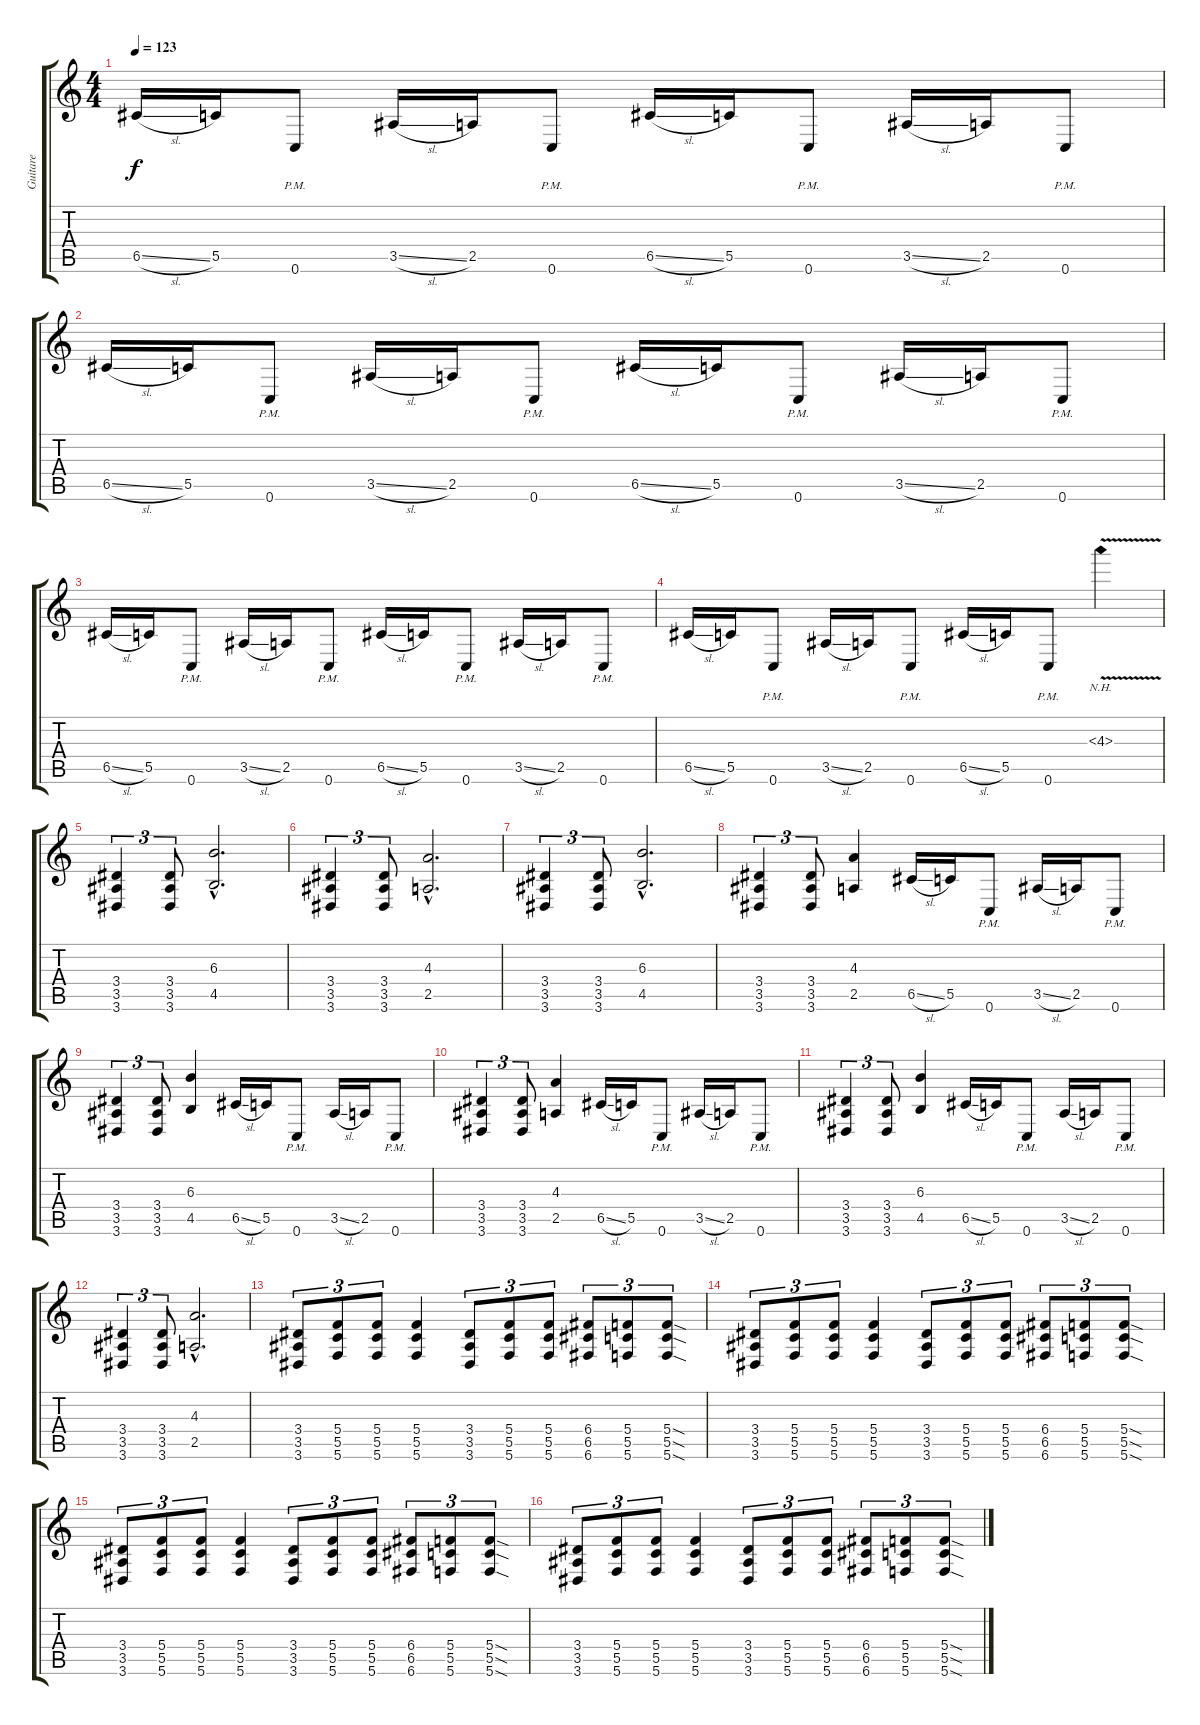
\track ("Guitare" "Guitare") {instrument distortionguitar}
\staff {score tabs}
\tuning (D4 A3 F3 C3 G2 C2) {hide}
\ts (4 4)
\tempo 123
\clef g2
\ks c
6.5{sl}.16{dy f} 5.5.16 0.6{pm}.8 3.5{sl}.16 2.5.16 0.6{pm}.8 6.5{sl}.16 5.5.16 0.6{pm}.8 3.5{sl}.16 2.5.16 0.6{pm}.8 |
6.5{sl}.16 5.5.16 0.6{pm}.8 3.5{sl}.16 2.5.16 0.6{pm}.8 6.5{sl}.16 5.5.16 0.6{pm}.8 3.5{sl}.16 2.5.16 0.6{pm}.8 |
6.5{sl}.16 5.5.16 0.6{pm}.8 3.5{sl}.16 2.5.16 0.6{pm}.8 6.5{sl}.16 5.5.16 0.6{pm}.8 3.5{sl}.16 2.5.16 0.6{pm}.8 |
6.5{sl}.16 5.5.16 0.6{pm}.8 3.5{sl}.16 2.5.16 0.6{pm}.8 6.5{sl}.16 5.5.16 0.6{pm}.8 4.3{nh v}.4 |
\section ("" "")
(3.4 3.5 3.6).4{tu (3 2)} (3.4 3.5 3.6).8{tu (3 2)} (6.3{hac} 4.5{hac}).2{d} |
(3.4 3.5 3.6).4{tu (3 2)} (3.4 3.5 3.6).8{tu (3 2)} (4.3{hac} 2.5{hac}).2{d} |
(3.4 3.5 3.6).4{tu (3 2)} (3.4 3.5 3.6).8{tu (3 2)} (6.3{hac} 4.5{hac}).2{d} |
(3.4 3.5 3.6).4{tu (3 2)} (3.4 3.5 3.6).8{tu (3 2)} (4.3 2.5).4 6.5{sl}.16 5.5.16 0.6{pm}.8 3.5{sl}.16 2.5.16 0.6{pm}.8 |
(3.4 3.5 3.6).4{tu (3 2)} (3.4 3.5 3.6).8{tu (3 2)} (6.3 4.5).4 6.5{sl}.16 5.5.16 0.6{pm}.8 3.5{sl}.16 2.5.16 0.6{pm}.8 |
(3.4 3.5 3.6).4{tu (3 2)} (3.4 3.5 3.6).8{tu (3 2)} (4.3 2.5).4 6.5{sl}.16 5.5.16 0.6{pm}.8 3.5{sl}.16 2.5.16 0.6{pm}.8 |
(3.4 3.5 3.6).4{tu (3 2)} (3.4 3.5 3.6).8{tu (3 2)} (6.3 4.5).4 6.5{sl}.16 5.5.16 0.6{pm}.8 3.5{sl}.16 2.5.16 0.6{pm}.8 |
(3.4 3.5 3.6).4{tu (3 2)} (3.4 3.5 3.6).8{tu (3 2)} (4.3{hac} 2.5{hac}).2{d} |
\section ("" "")
(3.4 3.5 3.6).8{tu (3 2)} (5.4 5.5 5.6).8{tu (3 2)} (5.4 5.5 5.6).8{tu (3 2)} (5.4 5.5 5.6).4 (3.4 3.5 3.6).8{tu (3 2)} (5.4 5.5 5.6).8{tu (3 2)} (5.4 5.5 5.6).8{tu (3 2)} (6.4 6.5 6.6).8{tu (3 2)} (5.4 5.5 5.6).8{tu (3 2)} (5.4{sod} 5.5{sod} 5.6{sod}).8{tu (3 2)} |
(3.4 3.5 3.6).8{tu (3 2)} (5.4 5.5 5.6).8{tu (3 2)} (5.4 5.5 5.6).8{tu (3 2)} (5.4 5.5 5.6).4 (3.4 3.5 3.6).8{tu (3 2)} (5.4 5.5 5.6).8{tu (3 2)} (5.4 5.5 5.6).8{tu (3 2)} (6.4 6.5 6.6).8{tu (3 2)} (5.4 5.5 5.6).8{tu (3 2)} (5.4{sod} 5.5{sod} 5.6{sod}).8{tu (3 2)} |
(3.4 3.5 3.6).8{tu (3 2)} (5.4 5.5 5.6).8{tu (3 2)} (5.4 5.5 5.6).8{tu (3 2)} (5.4 5.5 5.6).4 (3.4 3.5 3.6).8{tu (3 2)} (5.4 5.5 5.6).8{tu (3 2)} (5.4 5.5 5.6).8{tu (3 2)} (6.4 6.5 6.6).8{tu (3 2)} (5.4 5.5 5.6).8{tu (3 2)} (5.4{sod} 5.5{sod} 5.6{sod}).8{tu (3 2)} |
(3.4 3.5 3.6).8{tu (3 2)} (5.4 5.5 5.6).8{tu (3 2)} (5.4 5.5 5.6).8{tu (3 2)} (5.4 5.5 5.6).4 (3.4 3.5 3.6).8{tu (3 2)} (5.4 5.5 5.6).8{tu (3 2)} (5.4 5.5 5.6).8{tu (3 2)} (6.4 6.5 6.6).8{tu (3 2)} (5.4 5.5 5.6).8{tu (3 2)} (5.4{sod} 5.5{sod} 5.6{sod}).8{tu (3 2)}
